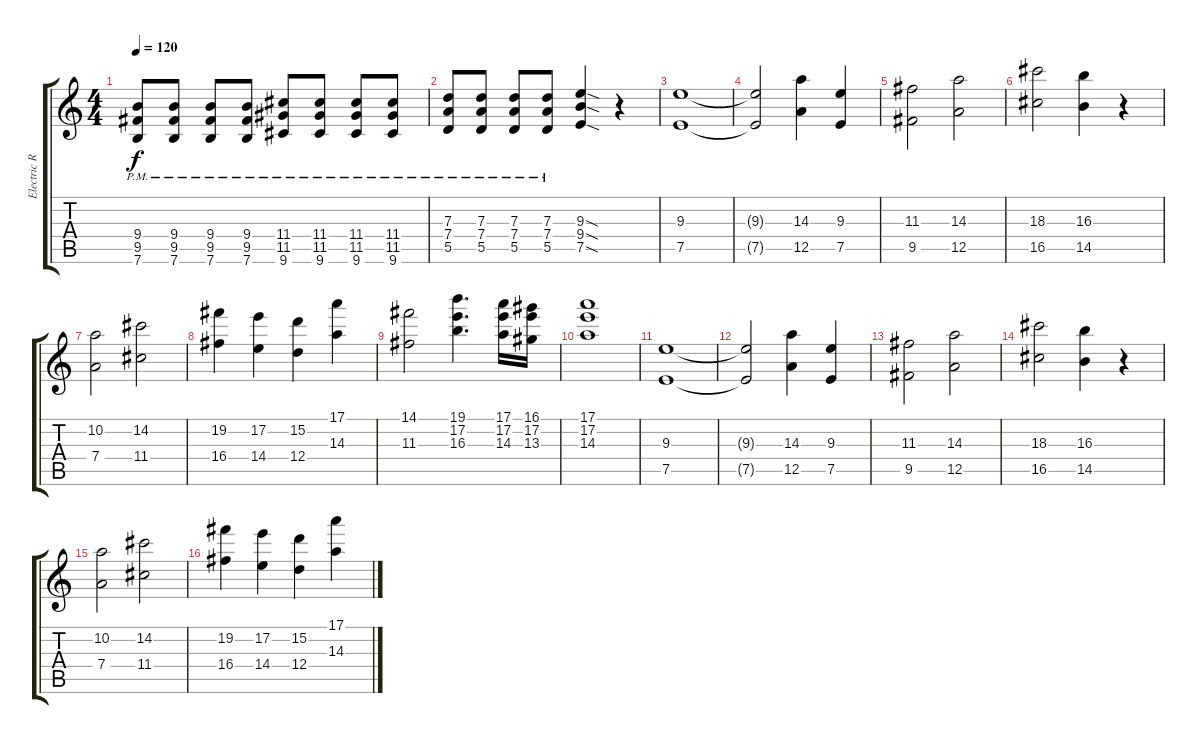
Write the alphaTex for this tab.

\track ("Electric Rhythm" "Electric R") {instrument distortionguitar}
\staff {score tabs}
\tuning (E4 B3 G3 D3 A2 E2) {hide}
\ts (4 4)
\tempo 120
\clef g2
\ks c
(9.4{pm} 9.5{pm} 7.6{pm}).8{dy f} (9.4{pm} 9.5{pm} 7.6{pm}).8 (9.4{pm} 9.5{pm} 7.6{pm}).8 (9.4{pm} 9.5{pm} 7.6{pm}).8 (11.4{pm} 11.5{pm} 9.6{pm}).8 (11.4{pm} 11.5{pm} 9.6{pm}).8 (11.4{pm} 11.5{pm} 9.6{pm}).8 (11.4{pm} 11.5{pm} 9.6{pm}).8 |
(7.3{pm} 7.4{pm} 5.5{pm}).8 (7.3{pm} 7.4{pm} 5.5{pm}).8 (7.3{pm} 7.4{pm} 5.5{pm}).8 (7.3{pm} 7.4{pm} 5.5{pm}).8 (9.3{sod} 9.4{sod} 7.5{sod}).4 r.4 |
(9.3 7.5).1 |
(9.3{t} 7.5{t}).2 (14.3 12.5).4 (9.3 7.5).4 |
(11.3 9.5).2 (14.3 12.5).2 |
(18.3 16.5).2 (16.3 14.5).4 r.4 |
(10.2 7.4).2 (14.2 11.4).2 |
(19.2 16.4).4 (17.2 14.4).4 (15.2 12.4).4 (17.1 14.3).4 |
(14.1 11.3).2 (19.1 17.2 16.3).4{d} (17.1 17.2 14.3).16 (16.1 17.2 13.3).16 |
(17.1 17.2 14.3).1 |
(9.3 7.5).1 |
(9.3{t} 7.5{t}).2 (14.3 12.5).4 (9.3 7.5).4 |
(11.3 9.5).2 (14.3 12.5).2 |
(18.3 16.5).2 (16.3 14.5).4 r.4 |
(10.2 7.4).2 (14.2 11.4).2 |
(19.2 16.4).4 (17.2 14.4).4 (15.2 12.4).4 (17.1 14.3).4
